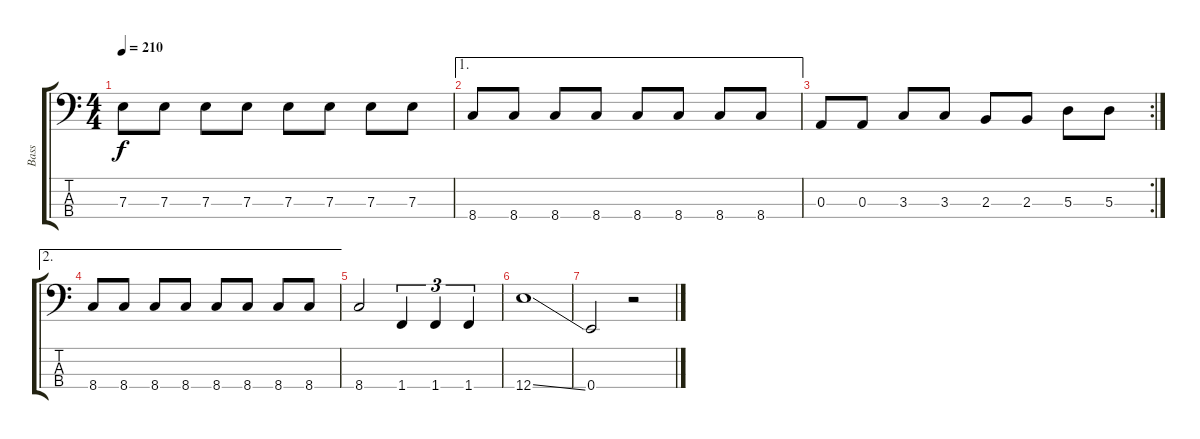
\track ("Bass" "Bass") {instrument electricbassfinger}
\staff {score tabs}
\tuning (G2 D2 A1 E1) {hide}
\ts (4 4)
\tempo 210
\clef f4
\ks c
7.3.8{dy f} 7.3.8 7.3.8 7.3.8 7.3.8 7.3.8 7.3.8 7.3.8 |
\ae 1
8.4.8 8.4.8 8.4.8 8.4.8 8.4.8 8.4.8 8.4.8 8.4.8 |
\rc 2
0.3.8 0.3.8 3.3.8 3.3.8 2.3.8 2.3.8 5.3.8 5.3.8 |
\ae 2
8.4.8 8.4.8 8.4.8 8.4.8 8.4.8 8.4.8 8.4.8 8.4.8 |
8.4.2 1.4.4{tu (3 2)} 1.4.4{tu (3 2)} 1.4.4{tu (3 2)} |
12.4{ss}.1 |
0.4.2 r.2
